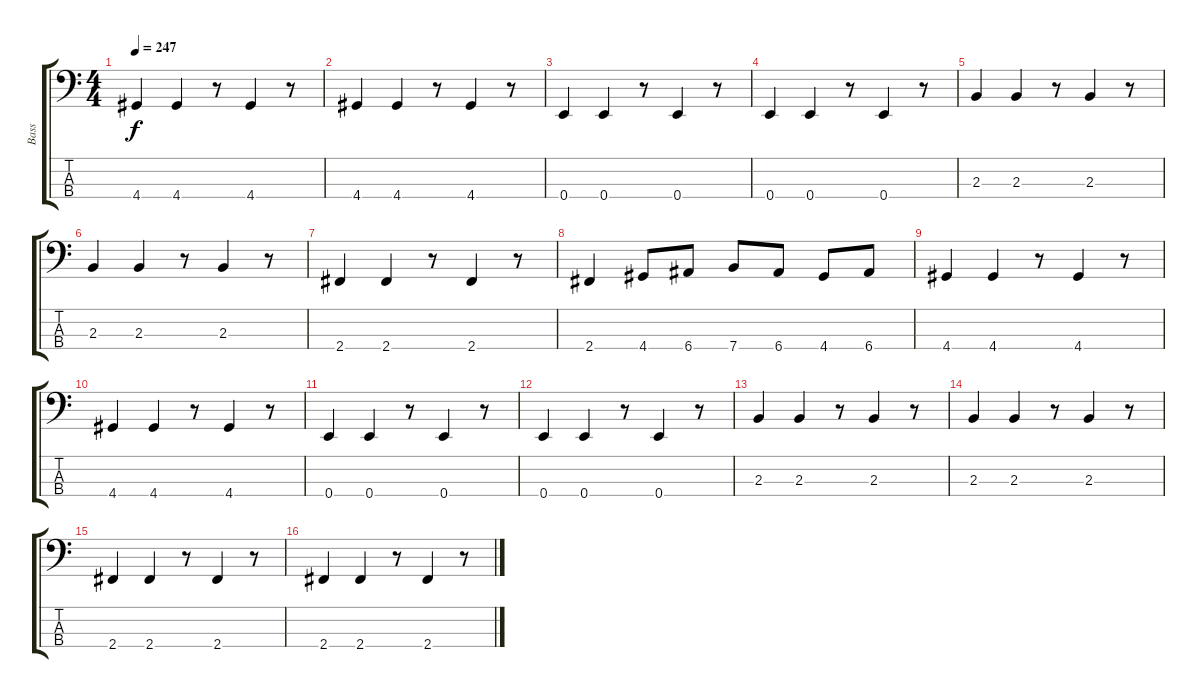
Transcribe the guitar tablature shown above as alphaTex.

\track ("Bass" "Bass") {instrument electricbasspick}
\staff {score tabs}
\tuning (G2 D2 A1 E1) {hide}
\ts (4 4)
\tempo 247
\clef f4
\ks c
4.4.4{dy f} 4.4.4 r.8 4.4.4 r.8 |
4.4.4 4.4.4 r.8 4.4.4 r.8 |
0.4.4 0.4.4 r.8 0.4.4 r.8 |
0.4.4 0.4.4 r.8 0.4.4 r.8 |
2.3.4 2.3.4 r.8 2.3.4 r.8 |
2.3.4 2.3.4 r.8 2.3.4 r.8 |
2.4.4 2.4.4 r.8 2.4.4 r.8 |
2.4.4 4.4.8 6.4.8 7.4.8 6.4.8 4.4.8 6.4.8 |
4.4.4 4.4.4 r.8 4.4.4 r.8 |
4.4.4 4.4.4 r.8 4.4.4 r.8 |
0.4.4 0.4.4 r.8 0.4.4 r.8 |
0.4.4 0.4.4 r.8 0.4.4 r.8 |
2.3.4 2.3.4 r.8 2.3.4 r.8 |
2.3.4 2.3.4 r.8 2.3.4 r.8 |
2.4.4 2.4.4 r.8 2.4.4 r.8 |
2.4.4 2.4.4 r.8 2.4.4 r.8
